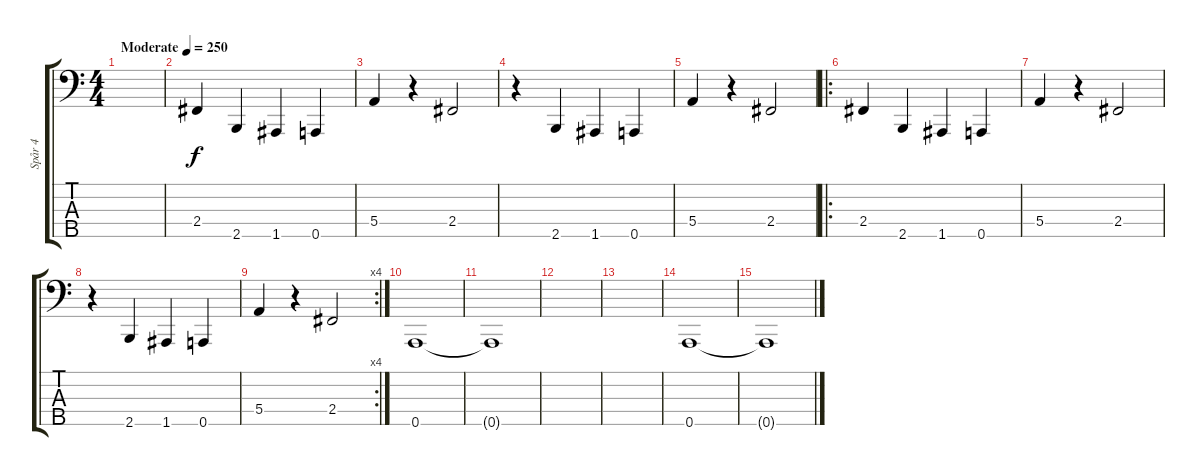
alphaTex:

\track ("Spår 4" "Spår 4") {instrument electricbasspick}
\staff {score tabs}
\tuning (G2 D2 A1 E1 A0) {hide}
\ts (4 4)
\tempo (250 "Moderate")
\clef f4
\ks c
|
2.4.4 2.5.4 1.5.4 0.5.4 |
5.4.4 r.4 2.4.2 |
r.4 2.5.4 1.5.4 0.5.4 |
5.4.4 r.4 2.4.2 |
\ro
2.4.4 2.5.4 1.5.4 0.5.4 |
5.4.4 r.4 2.4.2 |
r.4 2.5.4 1.5.4 0.5.4 |
\rc 4
5.4.4 r.4 2.4.2 |
0.5.1 |
0.5{t}.1 |
|
|
0.5.1 |
0.5{t}.1
